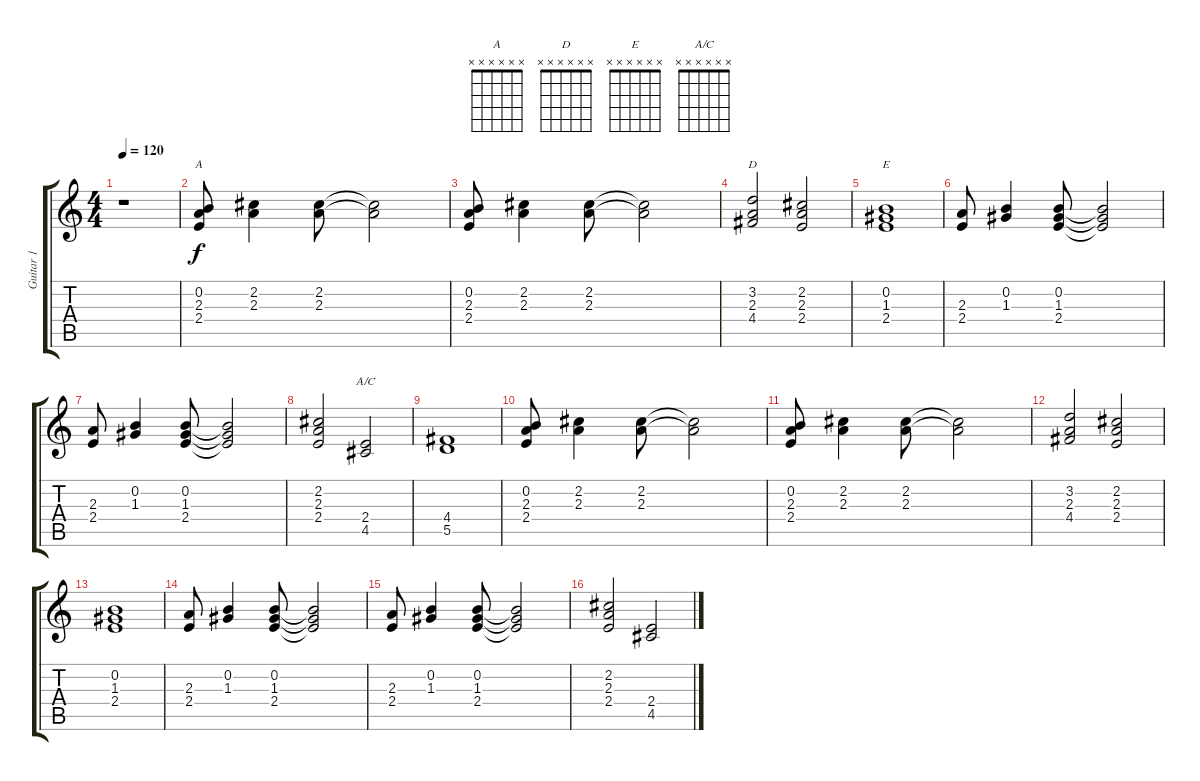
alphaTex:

\track ("Guitar 1" "Guitar 1") {instrument acousticguitarsteel}
\staff {score tabs}
\tuning (E4 B3 G3 D3 A2 E2) {hide}
\chord ("A" x x x x x x) {firstfret 0}
\chord ("D" x x x x x x) {firstfret 0}
\chord ("E" x x x x x x) {firstfret 0}
\chord ("A/C" x x x x x x) {firstfret 0}
\ts (4 4)
\tempo 120
\clef g2
\ks c
r.1{dy f instrument acousticguitarsteel} |
(0.2 2.3 2.4).8{ch "A"} (2.2 2.3).4 (2.2 2.3).8 (2.2{t} 2.3{t}).2 |
(0.2 2.3 2.4).8 (2.2 2.3).4 (2.2 2.3).8 (2.2{t} 2.3{t}).2 |
(3.2 2.3 4.4).2{ch "D"} (2.2 2.3 2.4).2 |
(0.2 1.3 2.4).1{ch "E"} |
(2.3 2.4).8 (0.2 1.3).4 (0.2 1.3 2.4).8 (0.2{t} 1.3{t} 2.4{t}).2 |
(2.3 2.4).8 (0.2 1.3).4 (0.2 1.3 2.4).8 (0.2{t} 1.3{t} 2.4{t}).2 |
(2.2 2.3 2.4).2 (2.4 4.5).2{ch "A/C"} |
(4.4 5.5).1 |
(0.2 2.3 2.4).8 (2.2 2.3).4 (2.2 2.3).8 (2.2{t} 2.3{t}).2 |
(0.2 2.3 2.4).8 (2.2 2.3).4 (2.2 2.3).8 (2.2{t} 2.3{t}).2 |
(3.2 2.3 4.4).2 (2.2 2.3 2.4).2 |
(0.2 1.3 2.4).1 |
(2.3 2.4).8 (0.2 1.3).4 (0.2 1.3 2.4).8 (0.2{t} 1.3{t} 2.4{t}).2 |
(2.3 2.4).8 (0.2 1.3).4 (0.2 1.3 2.4).8 (0.2{t} 1.3{t} 2.4{t}).2 |
(2.2 2.3 2.4).2 (2.4 4.5).2
